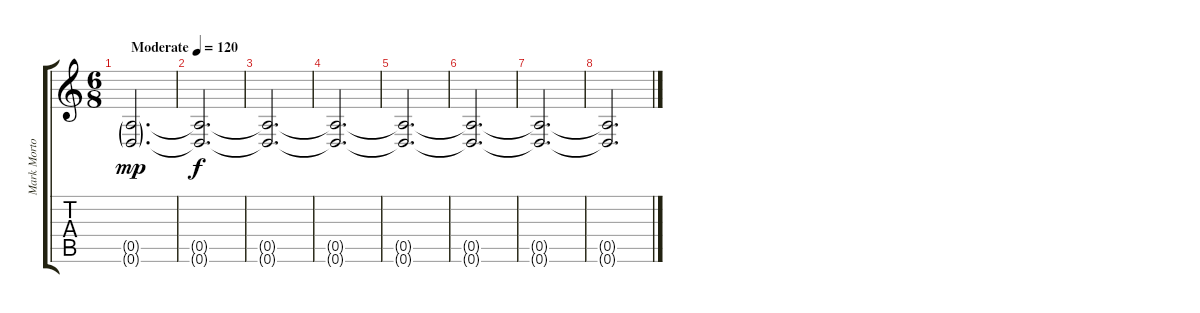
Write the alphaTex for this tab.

\track ("Mark Morton - Rhythm" "Mark Morto") {instrument distortionguitar}
\staff {score tabs}
\tuning (E4 B3 G3 D3 A2 D2) {hide}
\ts (6 8)
\tempo (120 "Moderate")
\clef g2
\ks c
(0.5{g} 0.6{g}).2{d dy mp instrument distortionguitar} |
(0.5{t} 0.6{t}).2{d dy f volume 0} |
(0.5{t} 0.6{t}).2{d} |
(0.5{t} 0.6{t}).2{d} |
(0.5{t} 0.6{t}).2{d} |
(0.5{t} 0.6{t}).2{d} |
(0.5{t} 0.6{t}).2{d} |
(0.5{t} 0.6{t}).2{d}
